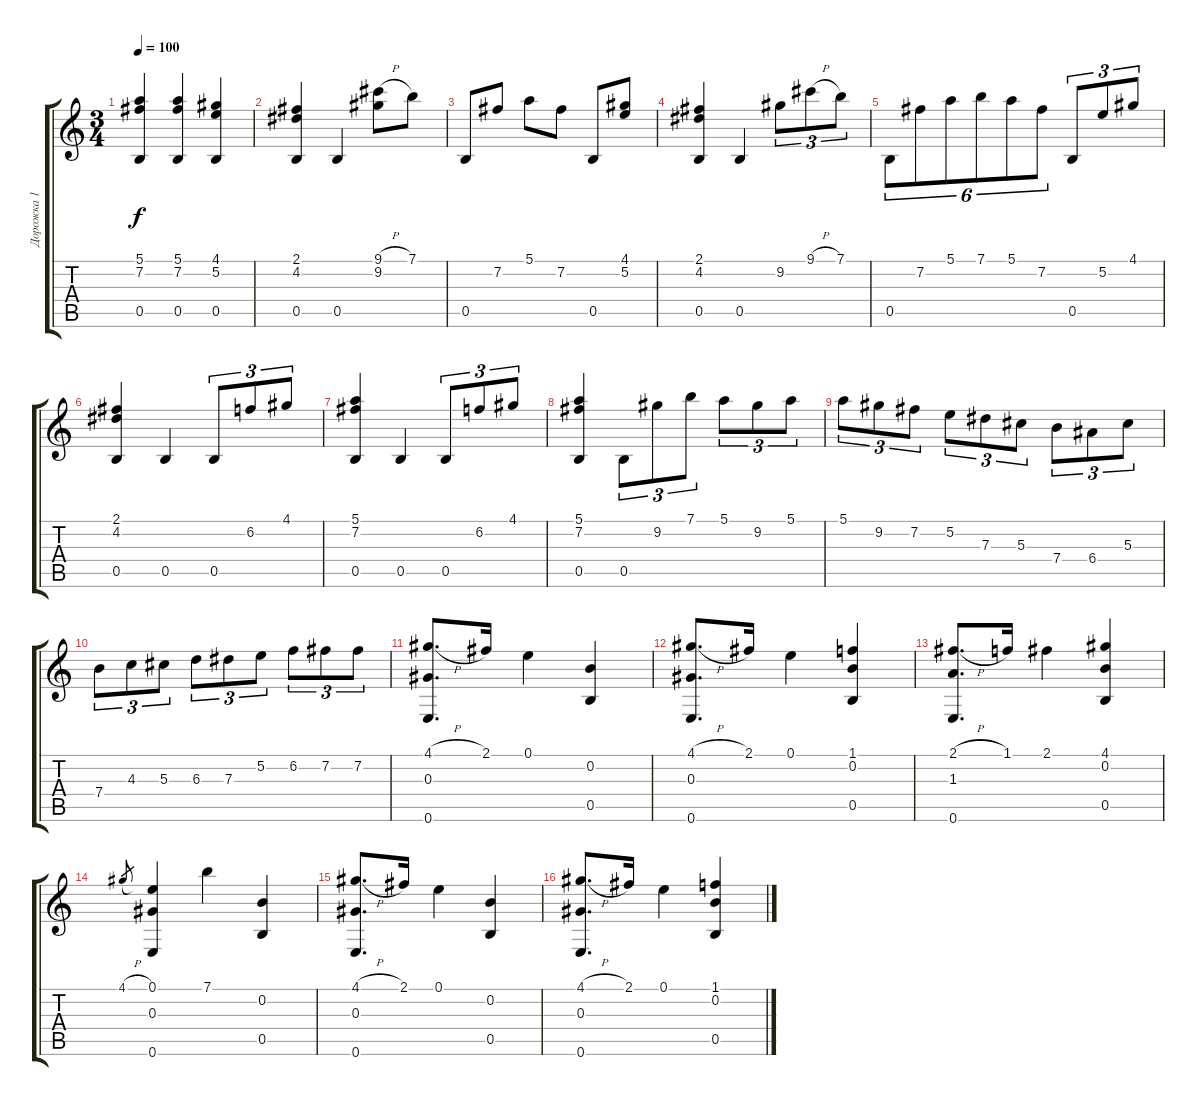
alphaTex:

\track ("Дорожка 1" "Дорожка 1") {instrument acousticguitarnylon}
\staff {score tabs}
\tuning (E4 B3 Ab3 E3 B2 E2) {hide}
\ts (3 4)
\tempo 100
\clef g2
\ks c
(5.1 7.2 0.5).4{dy f} (5.1 7.2 0.5).4 (4.1 5.2 0.5).4 |
(2.1 4.2 0.5).4 0.5.4 (9.1{h} 9.2).8 7.1.8 |
0.5.8 7.2.8 5.1.8 7.2.8 0.5.8 (4.1 5.2).8 |
(2.1 4.2 0.5).4 0.5.4 9.2.8{tu (3 2)} 9.1{h}.8{tu (3 2)} 7.1.8{tu (3 2)} |
0.5.8{tu (6 4)} 7.2.8{tu (6 4)} 5.1.8{tu (6 4)} 7.1.8{tu (6 4)} 5.1.8{tu (6 4)} 7.2.8{tu (6 4)} 0.5.8{tu (3 2)} 5.2.8{tu (3 2)} 4.1.8{tu (3 2)} |
(2.1 4.2 0.5).4 0.5.4 0.5.8{tu (3 2)} 6.2.8{tu (3 2)} 4.1.8{tu (3 2)} |
(5.1 7.2 0.5).4 0.5.4 0.5.8{tu (3 2)} 6.2.8{tu (3 2)} 4.1.8{tu (3 2)} |
(5.1 7.2 0.5).4 0.5.8{tu (3 2)} 9.2.8{tu (3 2)} 7.1.8{tu (3 2)} 5.1.8{tu (3 2)} 9.2.8{tu (3 2)} 5.1.8{tu (3 2)} |
5.1.8{tu (3 2)} 9.2.8{tu (3 2)} 7.2.8{tu (3 2)} 5.2.8{tu (3 2)} 7.3.8{tu (3 2)} 5.3.8{tu (3 2)} 7.4.8{tu (3 2)} 6.4.8{tu (3 2)} 5.3.8{tu (3 2)} |
7.4.8{tu (3 2)} 4.3.8{tu (3 2)} 5.3.8{tu (3 2)} 6.3.8{tu (3 2)} 7.3.8{tu (3 2)} 5.2.8{tu (3 2)} 6.2.8{tu (3 2)} 7.2.8{tu (3 2)} 7.2.8{tu (3 2)} |
(4.1{h} 0.3 0.6).8{d} 2.1.16 0.1.4 (0.2 0.5).4 |
(4.1{h} 0.3 0.6).8{d} 2.1.16 0.1.4 (1.1 0.2 0.5).4 |
(2.1{h} 1.3 0.6).8{d} 1.1.16 2.1.4 (4.1 0.2 0.5).4 |
4.1{h}.8{gr} (0.1 0.3 0.6).4 7.1.4 (0.2 0.5).4 |
(4.1{h} 0.3 0.6).8{d} 2.1.16 0.1.4 (0.2 0.5).4 |
(4.1{h} 0.3 0.6).8{d} 2.1.16 0.1.4 (1.1 0.2 0.5).4
